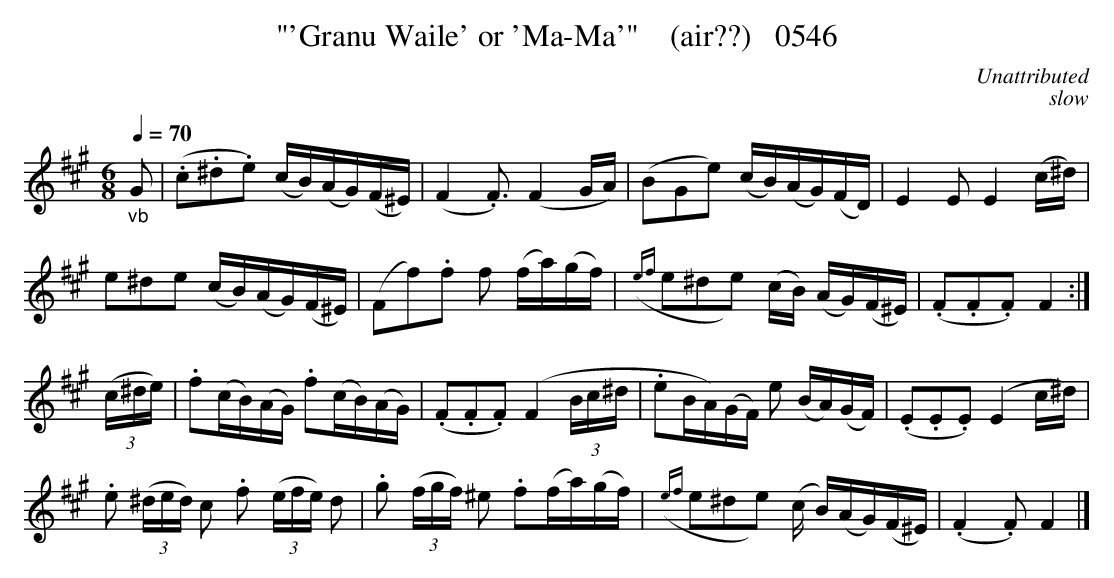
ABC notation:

X:1
T:"'Granu Waile' or 'Ma-Ma'"    (air??)   0546
C:Unattributed
C:slow
Q:1/4=70
M:6/8
L:1/8
K:A
"_vb"G|(.c.^d.e) (c/2B/2)(A/2G/2)(F/2^E/2)|(F2.F3/2) (F2G/2A/2)|(BGe) (c/2B/2)(A/2G/2)(F/2D/2)|E2E E2(c/2^d/2)|
e^de (c/2B/2)(A/2G/2)(F/2^E/2)|(Ff).f f (f/2a/2)(g/2f/2)|({ef}e^de) (c/2B/2) (A/2G/2)(F/2^E/2)|(.F.F.F) F2:|
(3(c/2^d/2e/2)|.f(c/2B/2)(A/2G/2) .f(c/2B/2)(A/2G/2)|(.F.F.F) (F2 (3B/2c/2^d/2|.eB/2A/2)(G/2F/2) e (B/2A/2)(G/2F/2)|(.E.E.E) (E2c/2^d/2)|
.e  (3(^d/2e/2d/2) c .f  (3(e/2f/2e/2) d|.g  (3(f/2g/2f/2) ^e .f(f/2a/2)(g/2f/2)|({ef}e^de) (c/2 B/2)(A/2G/2)(F/2^E/2)|(.F2.F) F2|]
